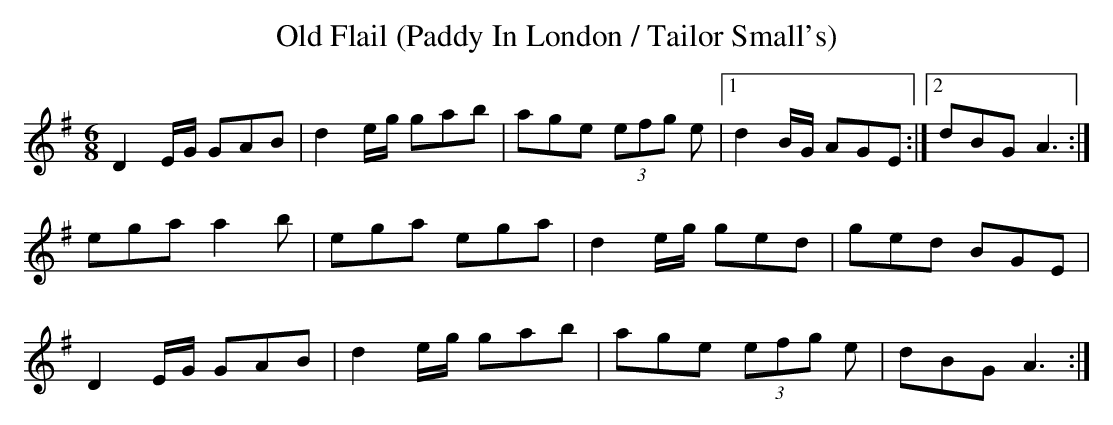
X:1
T:Old Flail (Paddy In London / Tailor Small's)
M:6/8
L:1/8
K:G Major
D2E/G/ GAB| d2e/g/ gab|age (3efg e|1 d2B/G/ AGE :|2 dBG A3:|!
ega a2b| ega ega|d2e/g/ ged|ged BGE|!
D2E/G/ GAB| d2e/g/ gab|age (3efg e|dBG A3:|!
